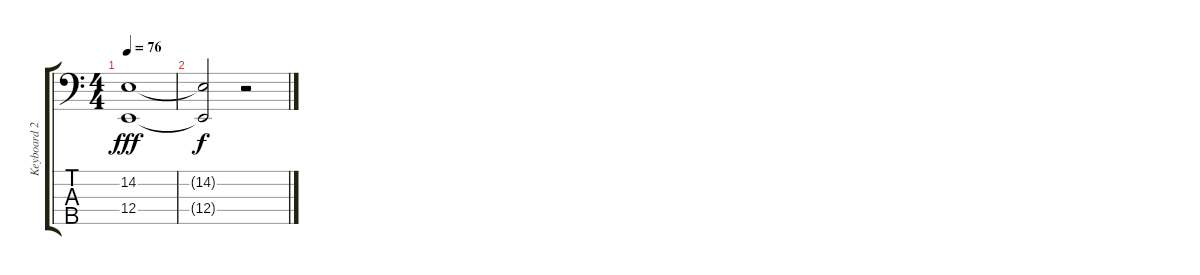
\track ("Keyboard 2" "Keyboard 2") {instrument synthstrings1}
\staff {score tabs}
\tuning (G2 D2 A1 E1 B0) {hide}
\ts (4 4)
\tempo 76
\clef f4
\ks c
(14.2 12.4).1{dy fff} |
(14.2{t} 12.4{t}).2{dy f} r.2
